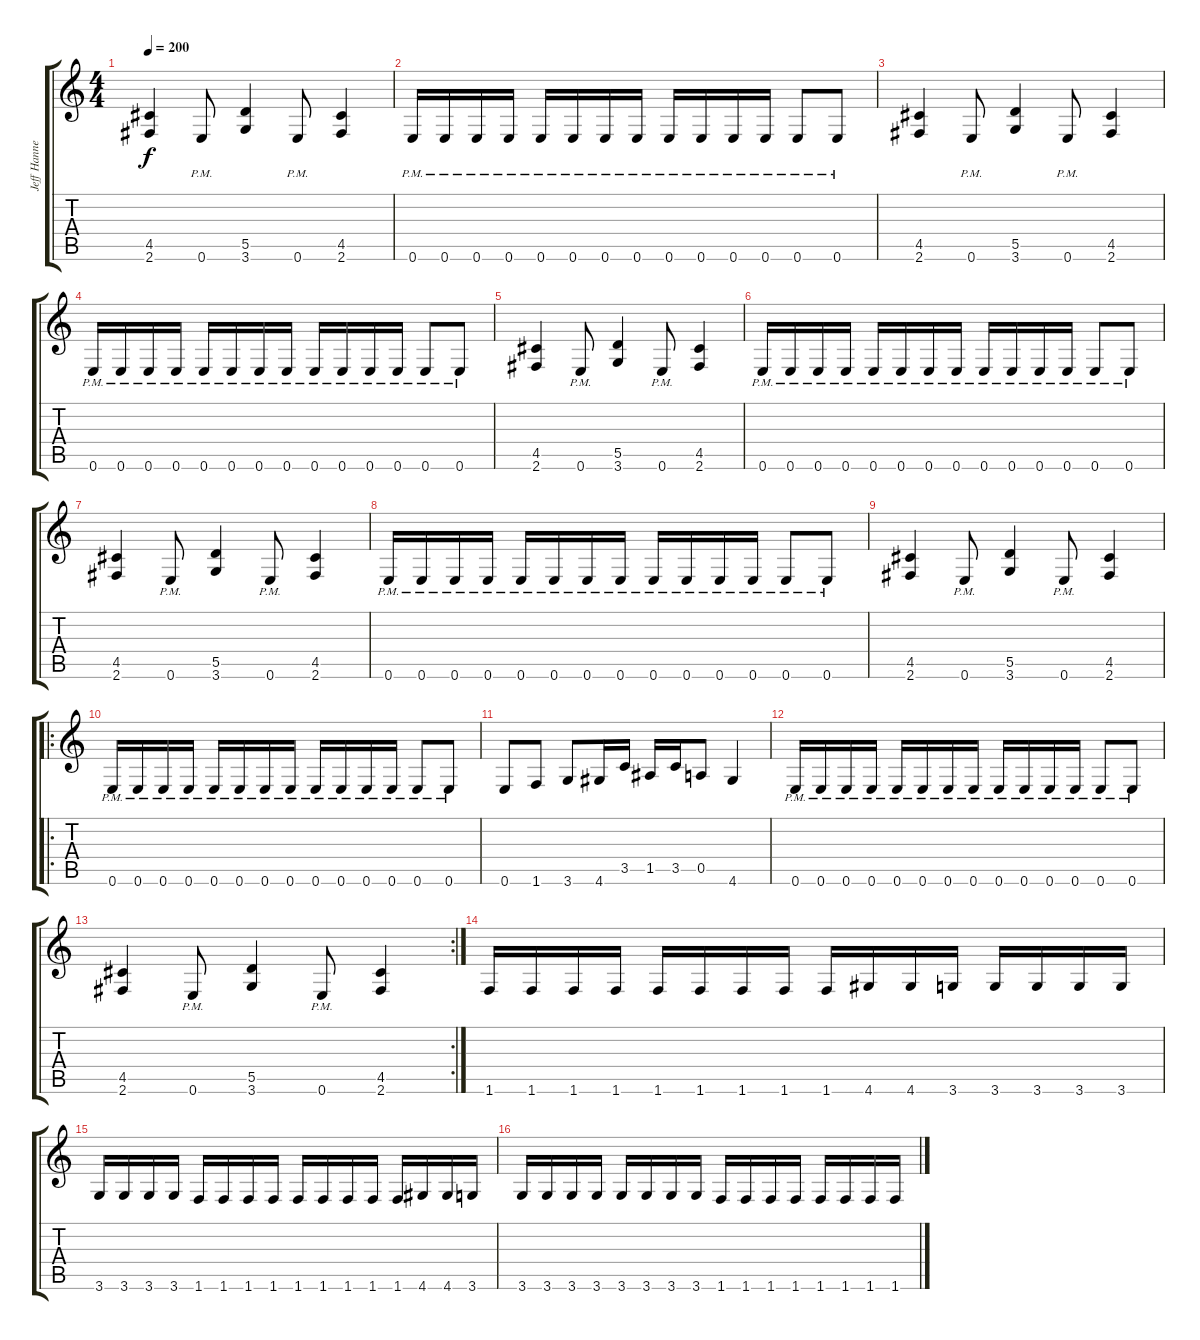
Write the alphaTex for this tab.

\track ("Jeff Hanneman" "Jeff Hanne") {instrument distortionguitar}
\staff {score tabs}
\tuning (E4 B3 G3 D3 A2 E2) {hide}
\ts (4 4)
\tempo 200
\clef g2
\ks c
(4.5 2.6).4{dy f} 0.6{pm}.8 (5.5 3.6).4 0.6{pm}.8 (4.5 2.6).4 |
0.6{pm}.16 0.6{pm}.16 0.6{pm}.16 0.6{pm}.16 0.6{pm}.16 0.6{pm}.16 0.6{pm}.16 0.6{pm}.16 0.6{pm}.16 0.6{pm}.16 0.6{pm}.16 0.6{pm}.16 0.6{pm}.8 0.6{pm}.8 |
(4.5 2.6).4 0.6{pm}.8 (5.5 3.6).4 0.6{pm}.8 (4.5 2.6).4 |
0.6{pm}.16 0.6{pm}.16 0.6{pm}.16 0.6{pm}.16 0.6{pm}.16 0.6{pm}.16 0.6{pm}.16 0.6{pm}.16 0.6{pm}.16 0.6{pm}.16 0.6{pm}.16 0.6{pm}.16 0.6{pm}.8 0.6{pm}.8 |
(4.5 2.6).4 0.6{pm}.8 (5.5 3.6).4 0.6{pm}.8 (4.5 2.6).4 |
0.6{pm}.16 0.6{pm}.16 0.6{pm}.16 0.6{pm}.16 0.6{pm}.16 0.6{pm}.16 0.6{pm}.16 0.6{pm}.16 0.6{pm}.16 0.6{pm}.16 0.6{pm}.16 0.6{pm}.16 0.6{pm}.8 0.6{pm}.8 |
(4.5 2.6).4 0.6{pm}.8 (5.5 3.6).4 0.6{pm}.8 (4.5 2.6).4 |
0.6{pm}.16 0.6{pm}.16 0.6{pm}.16 0.6{pm}.16 0.6{pm}.16 0.6{pm}.16 0.6{pm}.16 0.6{pm}.16 0.6{pm}.16 0.6{pm}.16 0.6{pm}.16 0.6{pm}.16 0.6{pm}.8 0.6{pm}.8 |
(4.5 2.6).4 0.6{pm}.8 (5.5 3.6).4 0.6{pm}.8 (4.5 2.6).4 |
\ro
0.6{pm}.16 0.6{pm}.16 0.6{pm}.16 0.6{pm}.16 0.6{pm}.16 0.6{pm}.16 0.6{pm}.16 0.6{pm}.16 0.6{pm}.16 0.6{pm}.16 0.6{pm}.16 0.6{pm}.16 0.6{pm}.8 0.6{pm}.8 |
0.6.8 1.6.8 3.6.8 4.6.16 3.5.16 1.5.16 3.5.16 0.5.8 4.6.4 |
0.6{pm}.16 0.6{pm}.16 0.6{pm}.16 0.6{pm}.16 0.6{pm}.16 0.6{pm}.16 0.6{pm}.16 0.6{pm}.16 0.6{pm}.16 0.6{pm}.16 0.6{pm}.16 0.6{pm}.16 0.6{pm}.8 0.6{pm}.8 |
\rc 2
(4.5 2.6).4 0.6{pm}.8 (5.5 3.6).4 0.6{pm}.8 (4.5 2.6).4 |
1.6.16 1.6.16 1.6.16 1.6.16 1.6.16 1.6.16 1.6.16 1.6.16 1.6.16 4.6.16 4.6.16 3.6.16 3.6.16 3.6.16 3.6.16 3.6.16 |
3.6.16 3.6.16 3.6.16 3.6.16 1.6.16 1.6.16 1.6.16 1.6.16 1.6.16 1.6.16 1.6.16 1.6.16 1.6.16 4.6.16 4.6.16 3.6.16 |
3.6.16 3.6.16 3.6.16 3.6.16 3.6.16 3.6.16 3.6.16 3.6.16 1.6.16 1.6.16 1.6.16 1.6.16 1.6.16 1.6.16 1.6.16 1.6.16
